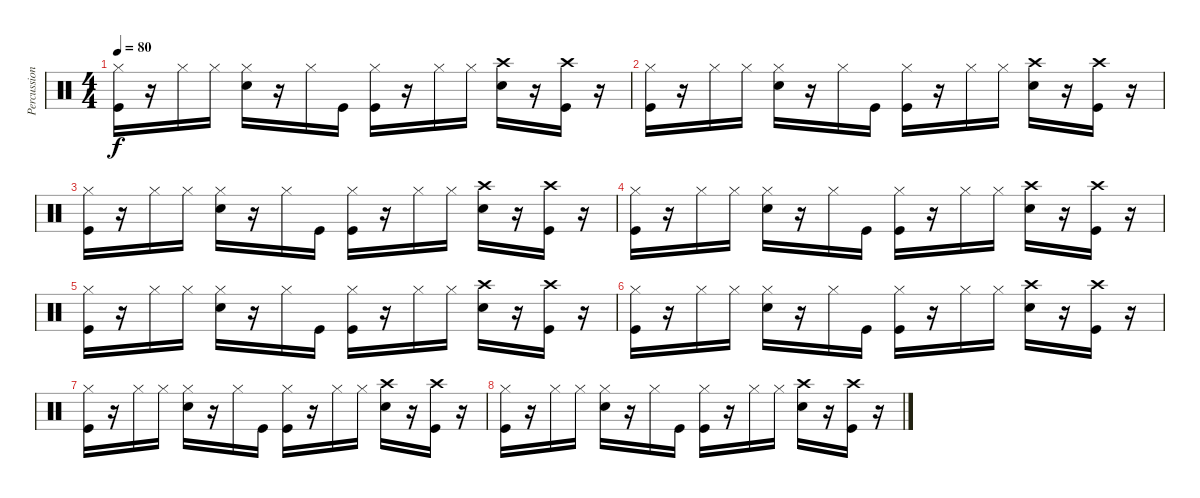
\track ("Percussions" "Percussion") {instrument percussion}
\staff {score}
\articulation defaults
\ts (4 4)
\tempo 80
\clef neutral
\ks c
("Kick (hit)" "Hi-Hat (closed)").16{dy f} r.16 "Hi-Hat (closed)".16 "Hi-Hat (closed)".16 ("Snare (hit) 2" "Hi-Hat (closed)").16 r.16 "Hi-Hat (closed)".16 "Kick (hit)".16 ("Kick (hit)" "Hi-Hat (closed)").16 r.16 "Hi-Hat (closed)".16 "Hi-Hat (closed)".16 ("Crash high (hit)" "Snare (hit) 2").16 r.16 ("Kick (hit)" "Crash high (hit)").16 r.16 |
("Kick (hit)" "Hi-Hat (closed)").16 r.16 "Hi-Hat (closed)".16 "Hi-Hat (closed)".16 ("Snare (hit) 2" "Hi-Hat (closed)").16 r.16 "Hi-Hat (closed)".16 "Kick (hit)".16 ("Kick (hit)" "Hi-Hat (closed)").16 r.16 "Hi-Hat (closed)".16 "Hi-Hat (closed)".16 ("Crash high (hit)" "Snare (hit) 2").16 r.16 ("Kick (hit)" "Crash high (hit)").16 r.16 |
("Kick (hit)" "Hi-Hat (closed)").16 r.16 "Hi-Hat (closed)".16 "Hi-Hat (closed)".16 ("Snare (hit) 2" "Hi-Hat (closed)").16 r.16 "Hi-Hat (closed)".16 "Kick (hit)".16 ("Kick (hit)" "Hi-Hat (closed)").16 r.16 "Hi-Hat (closed)".16 "Hi-Hat (closed)".16 ("Crash high (hit)" "Snare (hit) 2").16 r.16 ("Kick (hit)" "Crash high (hit)").16 r.16 |
("Kick (hit)" "Hi-Hat (closed)").16 r.16 "Hi-Hat (closed)".16 "Hi-Hat (closed)".16 ("Snare (hit) 2" "Hi-Hat (closed)").16 r.16 "Hi-Hat (closed)".16 "Kick (hit)".16 ("Kick (hit)" "Hi-Hat (closed)").16 r.16 "Hi-Hat (closed)".16 "Hi-Hat (closed)".16 ("Crash high (hit)" "Snare (hit) 2").16 r.16 ("Kick (hit)" "Crash high (hit)").16 r.16 |
("Kick (hit)" "Hi-Hat (closed)").16 r.16 "Hi-Hat (closed)".16 "Hi-Hat (closed)".16 ("Snare (hit) 2" "Hi-Hat (closed)").16 r.16 "Hi-Hat (closed)".16 "Kick (hit)".16 ("Kick (hit)" "Hi-Hat (closed)").16 r.16 "Hi-Hat (closed)".16 "Hi-Hat (closed)".16 ("Crash high (hit)" "Snare (hit) 2").16 r.16 ("Kick (hit)" "Crash high (hit)").16 r.16 |
("Kick (hit)" "Hi-Hat (closed)").16 r.16 "Hi-Hat (closed)".16 "Hi-Hat (closed)".16 ("Snare (hit) 2" "Hi-Hat (closed)").16 r.16 "Hi-Hat (closed)".16 "Kick (hit)".16 ("Kick (hit)" "Hi-Hat (closed)").16 r.16 "Hi-Hat (closed)".16 "Hi-Hat (closed)".16 ("Crash high (hit)" "Snare (hit) 2").16 r.16 ("Kick (hit)" "Crash high (hit)").16 r.16 |
("Kick (hit)" "Hi-Hat (closed)").16 r.16 "Hi-Hat (closed)".16 "Hi-Hat (closed)".16 ("Snare (hit) 2" "Hi-Hat (closed)").16 r.16 "Hi-Hat (closed)".16 "Kick (hit)".16 ("Kick (hit)" "Hi-Hat (closed)").16 r.16 "Hi-Hat (closed)".16 "Hi-Hat (closed)".16 ("Crash high (hit)" "Snare (hit) 2").16 r.16 ("Kick (hit)" "Crash high (hit)").16 r.16 |
("Kick (hit)" "Hi-Hat (closed)").16 r.16 "Hi-Hat (closed)".16 "Hi-Hat (closed)".16 ("Snare (hit) 2" "Hi-Hat (closed)").16 r.16 "Hi-Hat (closed)".16 "Kick (hit)".16 ("Kick (hit)" "Hi-Hat (closed)").16 r.16 "Hi-Hat (closed)".16 "Hi-Hat (closed)".16 ("Crash high (hit)" "Snare (hit) 2").16 r.16 ("Kick (hit)" "Crash high (hit)").16 r.16
